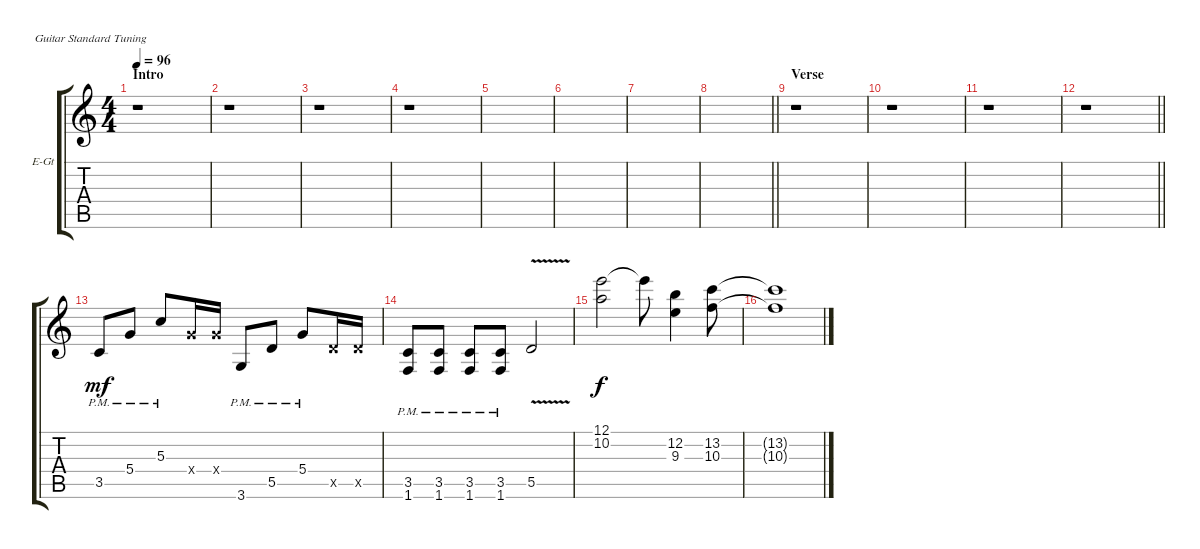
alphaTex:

\bracketExtendMode groupsimilarinstruments
\firstSystemTrackNameOrientation horizontal
\otherSystemsTrackNameOrientation horizontal
\track ("Gtr 2" "E-Gt") {instrument overdrivenguitar}
\staff {score tabs}
\tuning (E4 B3 G3 D3 A2 E2)
\ts (4 4)
\beaming (8 2 2 2 2)
\section ("" "Intro")
\tempo 96
\clef g2
\ks c
r.1{dy mf instrument overdrivenguitar} |
r.1 |
r.1 |
r.1 |
|
|
|
\barLineRight lightlight
|
\section ("" "Verse")
r.1 |
r.1 |
r.1 |
\barLineRight lightlight
r.1 |
3.5{pm}.8 5.4{pm}.8 5.3{pm}.8 5.4{x}.16 5.4{x}.16 3.6{pm}.8 5.5{pm}.8 5.4{pm}.8 5.5{x}.16 5.5{x}.16 |
(1.6{pm} 3.5{pm}).8 (1.6{pm} 3.5{pm}).8 (1.6{pm} 3.5{pm}).8 (1.6{pm} 3.5{pm}).8 5.5{v}.2 |
(12.1 10.2).2{dy f} 12.1{t}.8 (12.2 9.3).4 (13.2 10.3).8 |
(13.2{t} 10.3{t}).1
